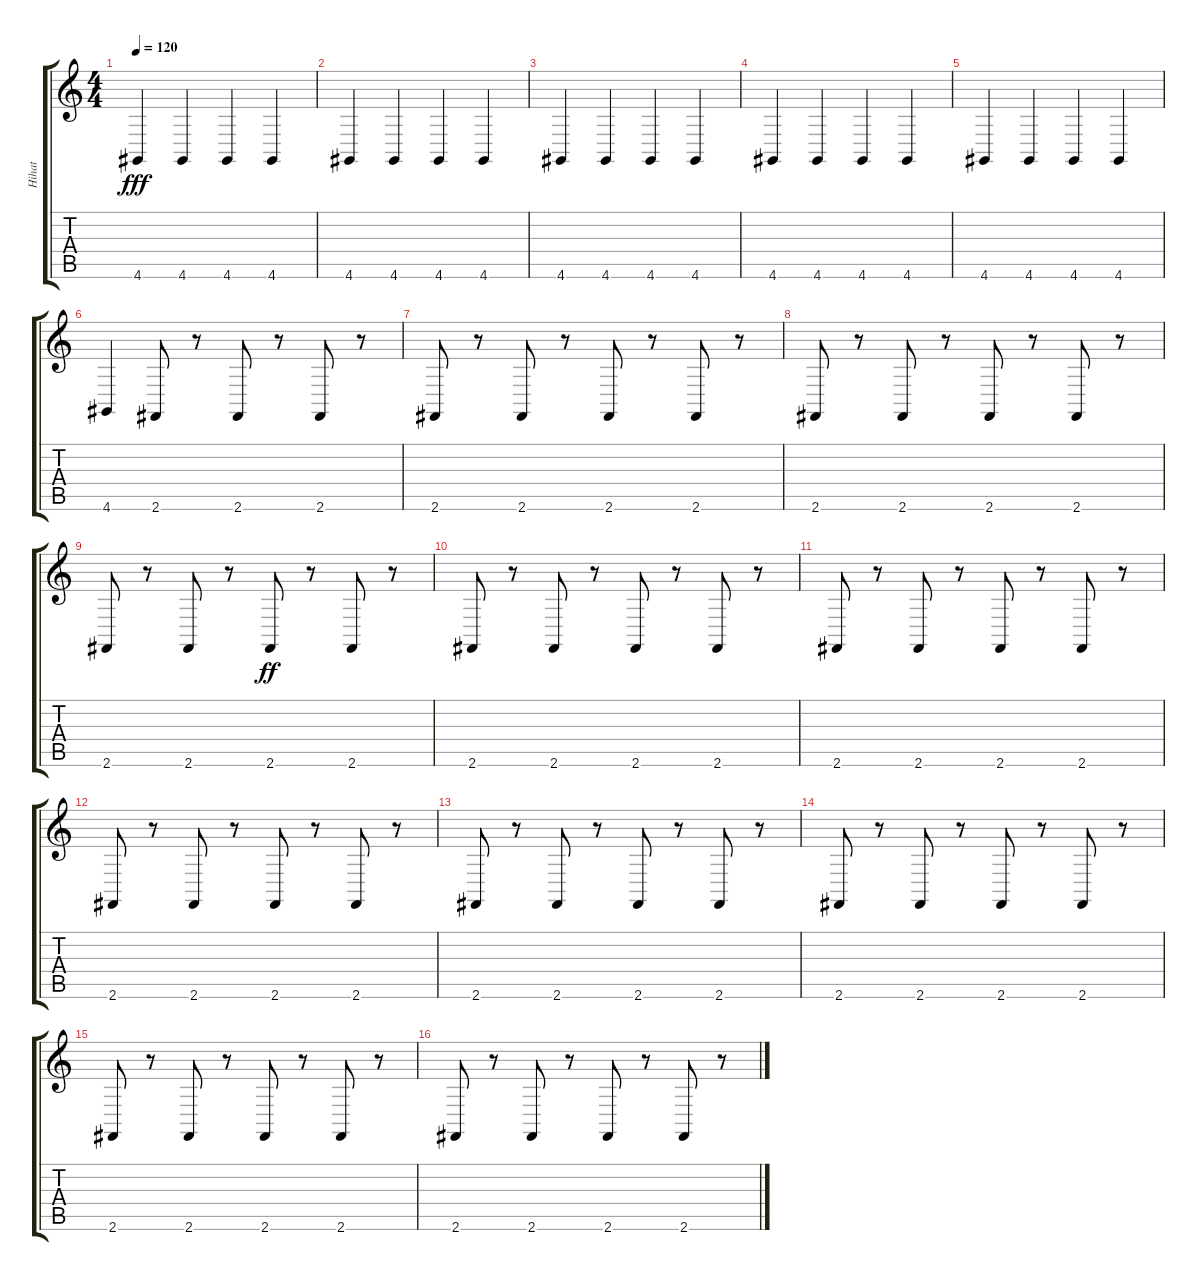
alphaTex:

\track ("Hihat" "Hihat") {instrument harpsichord}
\staff {score tabs}
\tuning (E4 B3 G3 D3 A2 E2) {hide}
\ts (4 4)
\tempo 120
\clef g2
\ks c
4.6.4{dy fff} 4.6.4 4.6.4 4.6.4 |
4.6.4 4.6.4 4.6.4 4.6.4 |
4.6.4 4.6.4 4.6.4 4.6.4 |
4.6.4 4.6.4 4.6.4 4.6.4 |
4.6.4 4.6.4 4.6.4 4.6.4 |
4.6.4 2.6.8 r.8 2.6.8 r.8 2.6.8 r.8 |
2.6.8 r.8 2.6.8 r.8 2.6.8 r.8 2.6.8 r.8 |
2.6.8 r.8 2.6.8 r.8 2.6.8 r.8 2.6.8 r.8 |
2.6.8 r.8 2.6.8 r.8 2.6.8{dy ff} r.8 2.6.8 r.8 |
2.6.8 r.8 2.6.8 r.8 2.6.8 r.8 2.6.8 r.8 |
2.6.8 r.8 2.6.8 r.8 2.6.8 r.8 2.6.8 r.8 |
2.6.8 r.8 2.6.8 r.8 2.6.8 r.8 2.6.8 r.8 |
2.6.8 r.8 2.6.8 r.8 2.6.8 r.8 2.6.8 r.8 |
2.6.8 r.8 2.6.8 r.8 2.6.8 r.8 2.6.8 r.8 |
2.6.8 r.8 2.6.8 r.8 2.6.8 r.8 2.6.8 r.8 |
2.6.8 r.8 2.6.8 r.8 2.6.8 r.8 2.6.8 r.8
